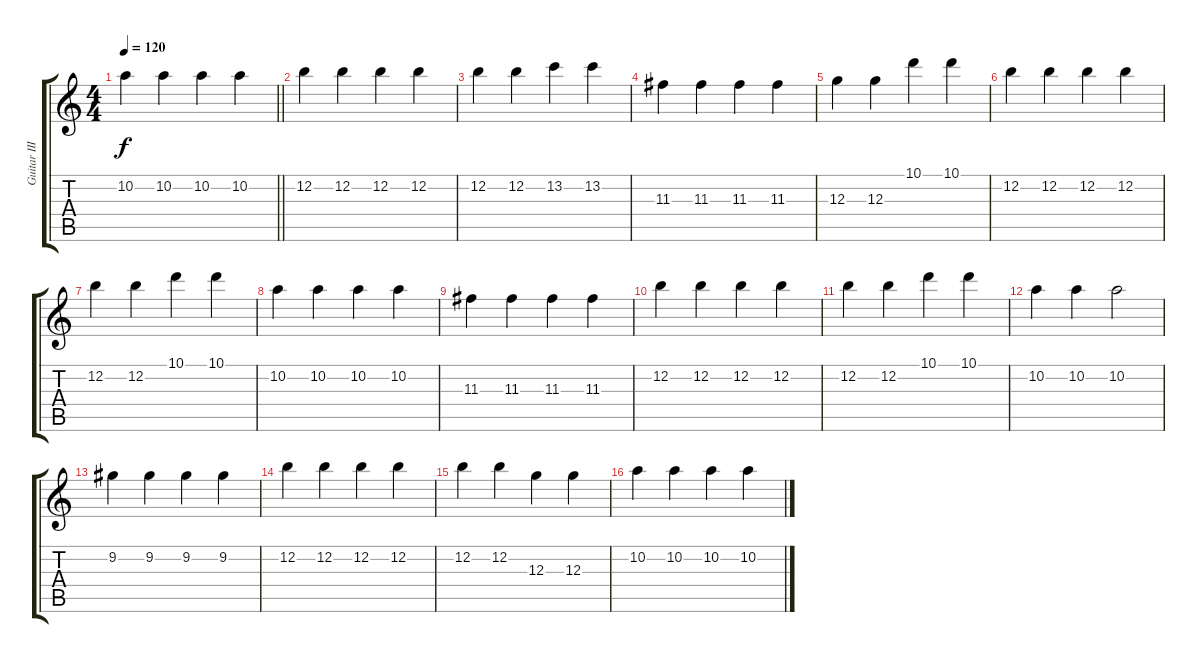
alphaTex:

\track ("Guitar III" "Guitar III") {instrument overdrivenguitar}
\staff {score tabs}
\tuning (E4 B3 G3 D3 A2 E2) {hide}
\ts (4 4)
\tempo 120
\clef g2
\barLineRight lightlight
\ks c
10.2.4{dy f} 10.2.4 10.2.4 10.2.4 |
12.2.4 12.2.4 12.2.4 12.2.4 |
12.2.4 12.2.4 13.2.4 13.2.4 |
11.3.4 11.3.4 11.3.4 11.3.4 |
12.3.4 12.3.4 10.1.4 10.1.4 |
12.2.4 12.2.4 12.2.4 12.2.4 |
12.2.4 12.2.4 10.1.4 10.1.4 |
10.2.4 10.2.4 10.2.4 10.2.4 |
11.3.4 11.3.4 11.3.4 11.3.4 |
12.2.4 12.2.4 12.2.4 12.2.4 |
12.2.4 12.2.4 10.1.4 10.1.4 |
10.2.4 10.2.4 10.2.2 |
9.2.4 9.2.4 9.2.4 9.2.4 |
12.2.4 12.2.4 12.2.4 12.2.4 |
12.2.4 12.2.4 12.3.4 12.3.4 |
10.2.4 10.2.4 10.2.4 10.2.4
